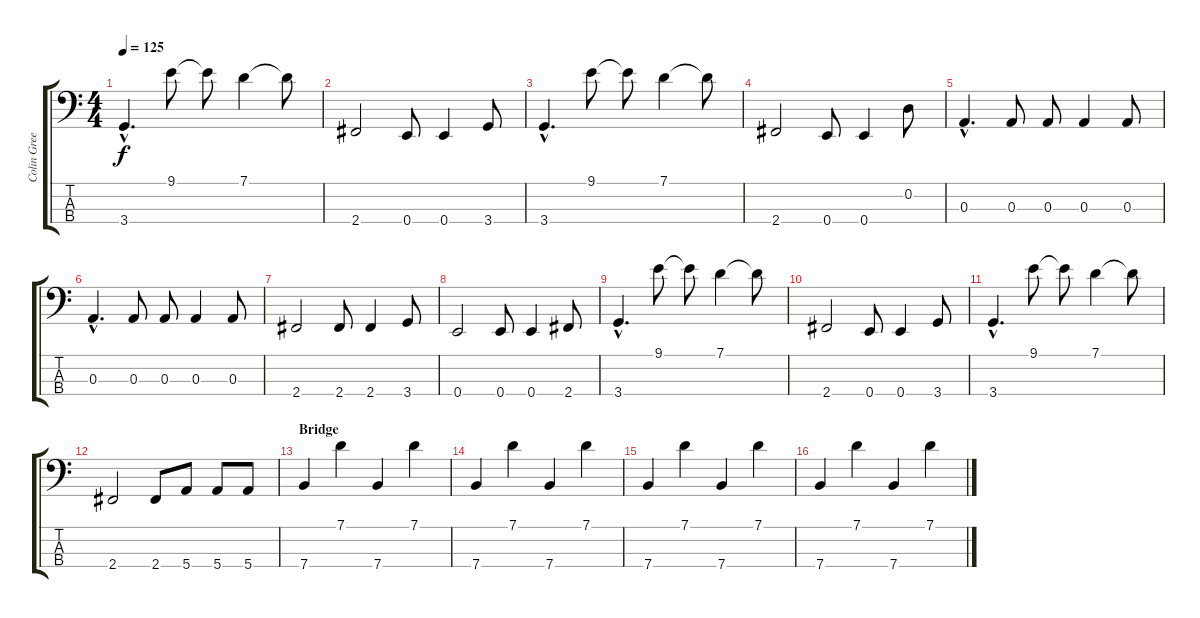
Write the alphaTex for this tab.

\track ("Colin Greenwood " "Colin Gree") {instrument electricbassfinger}
\staff {score tabs}
\tuning (G2 D2 A1 E1) {hide}
\ts (4 4)
\tempo 125
\clef f4
\ks c
3.4{hac}.4{d dy f} 9.1.8 9.1{t}.8 7.1.4 7.1{t}.8 |
2.4.2 0.4.8 0.4.4 3.4.8 |
3.4{hac}.4{d} 9.1.8 9.1{t}.8 7.1.4 7.1{t}.8 |
2.4.2 0.4.8 0.4.4 0.2.8 |
0.3{hac}.4{d} 0.3.8 0.3.8 0.3.4 0.3.8 |
0.3{hac}.4{d} 0.3.8 0.3.8 0.3.4 0.3.8 |
2.4.2 2.4.8 2.4.4 3.4.8 |
0.4.2 0.4.8 0.4.4 2.4.8 |
3.4{hac}.4{d} 9.1.8 9.1{t}.8 7.1.4 7.1{t}.8 |
2.4.2 0.4.8 0.4.4 3.4.8 |
3.4{hac}.4{d} 9.1.8 9.1{t}.8 7.1.4 7.1{t}.8 |
2.4.2 2.4.8 5.4.8 5.4.8 5.4.8 |
\section ("" "Bridge")
7.4.4 7.1.4 7.4.4 7.1.4 |
7.4.4 7.1.4 7.4.4 7.1.4 |
7.4.4 7.1.4 7.4.4 7.1.4 |
7.4.4 7.1.4 7.4.4 7.1.4
